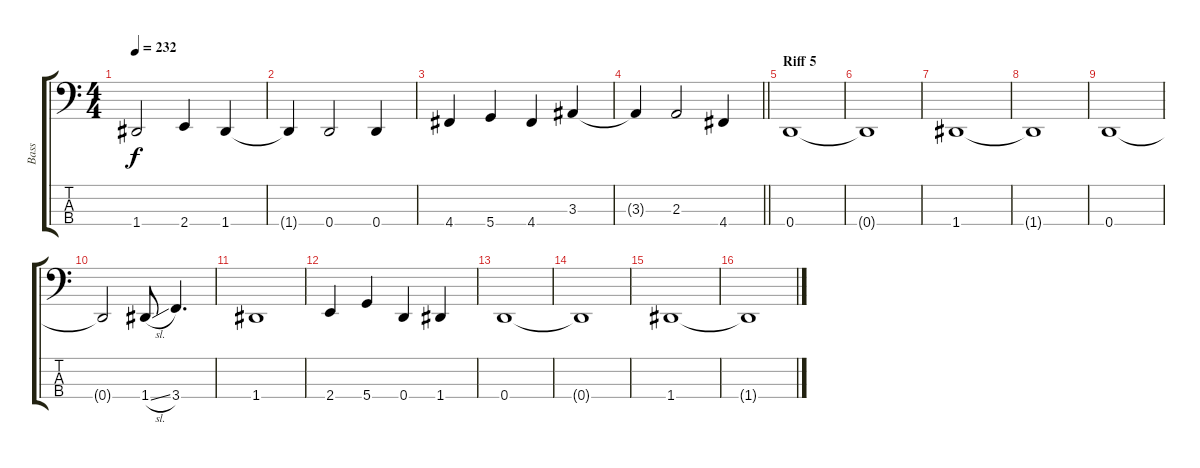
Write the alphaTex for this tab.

\track ("Bass" "Bass") {instrument electricbassfinger}
\staff {score tabs}
\tuning (F2 C2 G1 D1) {hide}
\ts (4 4)
\tempo 232
\clef f4
\ks c
1.4.2{dy f} 2.4.4 1.4.4 |
1.4{t}.4 0.4.2 0.4.4 |
4.4.4 5.4.4 4.4.4 3.3.4 |
\barLineRight lightlight
3.3{t}.4 2.3.2 4.4.4 |
\section ("" "Riff 5")
0.4.1 |
0.4{t}.1 |
1.4.1 |
1.4{t}.1 |
0.4.1 |
0.4{t}.2 1.4{sl}.8 3.4.4{d} |
1.4.1 |
2.4.4 5.4.4 0.4.4 1.4.4 |
0.4.1 |
0.4{t}.1 |
1.4.1 |
1.4{t}.1
